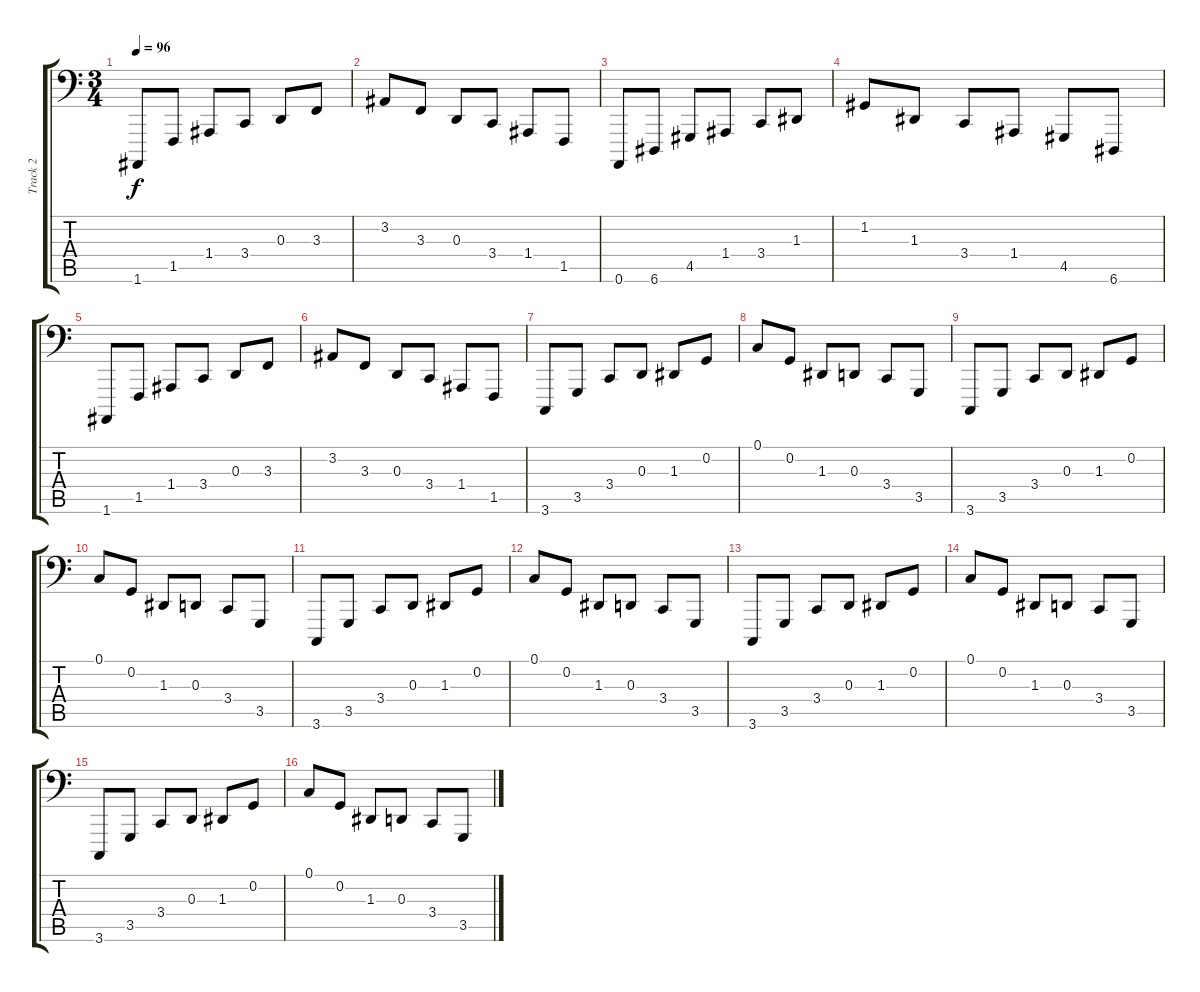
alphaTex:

\track ("Track 2" "Track 2") {instrument acousticgrandpiano}
\staff {score tabs}
\tuning (C3 G2 D2 A1 E1 A0) {hide}
\ts (3 4)
\tempo 96
\clef f4
\ks c
1.6.8{dy f} 1.5.8 1.4.8 3.4.8 0.3.8 3.3.8 |
3.2.8 3.3.8 0.3.8 3.4.8 1.4.8 1.5.8 |
0.6.8 6.6.8 4.5.8 1.4.8 3.4.8 1.3.8 |
1.2.8 1.3.8 3.4.8 1.4.8 4.5.8 6.6.8 |
1.6.8 1.5.8 1.4.8 3.4.8 0.3.8 3.3.8 |
3.2.8 3.3.8 0.3.8 3.4.8 1.4.8 1.5.8 |
3.6.8 3.5.8 3.4.8 0.3.8 1.3.8 0.2.8 |
0.1.8 0.2.8 1.3.8 0.3.8 3.4.8 3.5.8 |
3.6.8 3.5.8 3.4.8 0.3.8 1.3.8 0.2.8 |
0.1.8 0.2.8 1.3.8 0.3.8 3.4.8 3.5.8 |
3.6.8 3.5.8 3.4.8 0.3.8 1.3.8 0.2.8 |
0.1.8 0.2.8 1.3.8 0.3.8 3.4.8 3.5.8 |
3.6.8 3.5.8 3.4.8 0.3.8 1.3.8 0.2.8 |
0.1.8 0.2.8 1.3.8 0.3.8 3.4.8 3.5.8 |
3.6.8 3.5.8 3.4.8 0.3.8 1.3.8 0.2.8 |
0.1.8 0.2.8 1.3.8 0.3.8 3.4.8 3.5.8
